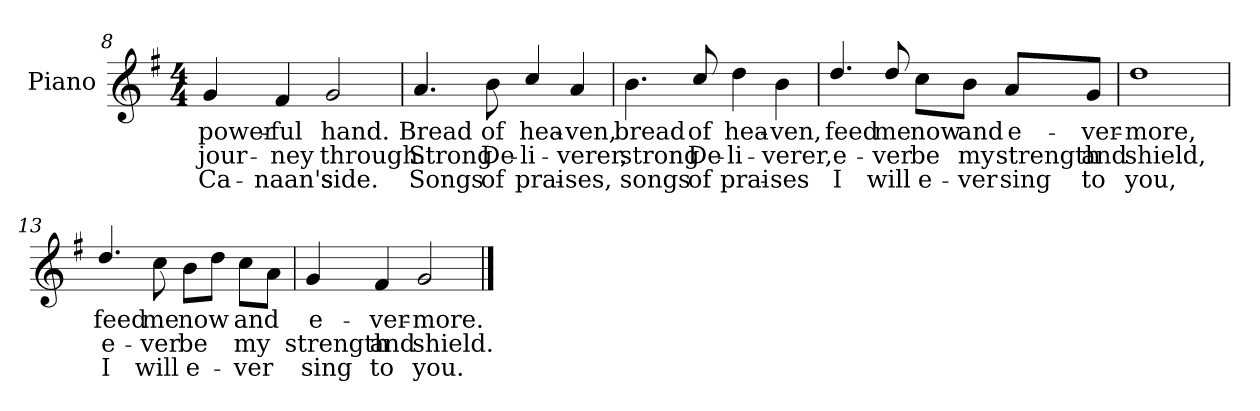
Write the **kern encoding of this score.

**kern	**text	**text	**text
*part1	*part1	*part1	*part1
*staff1	*staff1	*staff1	*staff1
*I"Piano	*	*	*
*I'Pno.	*	*	*
*clefG2	*	*	*
*k[f#]	*	*	*
*G:	*	*	*
*M4/4	*	*	*
=8	=8	=8	=8
!	!LO:LY:b:color=#000000	!LO:LY:b:color=#000000	!LO:LY:b:color=#000000
4gi/	power-	jour-	Ca-
!	!LO:LY:b:color=#000000	!LO:LY:b:color=#000000	!LO:LY:b:color=#000000
4f#i/	-ful	-ney	-naan's
!	!LO:LY:b:color=#000000	!LO:LY:b:color=#000000	!LO:LY:b:color=#000000
2gi/	hand.	through.	side.
=9	=9	=9	=9
!	!LO:LY:b:color=#000000	!LO:LY:b:color=#000000	!LO:LY:b:color=#000000
4.ai/	Bread	Strong	Songs
!	!LO:LY:b:color=#000000	!LO:LY:b:color=#000000	!LO:LY:b:color=#000000
8bi\	of	De-	of
!	!LO:LY:b:color=#000000	!LO:LY:b:color=#000000	!LO:LY:b:color=#000000
4cci/	hea-	-li-	prai-
!	!LO:LY:b:color=#000000	!LO:LY:b:color=#000000	!LO:LY:b:color=#000000
4ai/	-ven,	-verer,	-ses,
!!LO:LB:g=z
=10	=10	=10	=10
!	!LO:LY:b:color=#000000	!LO:LY:b:color=#000000	!LO:LY:b:color=#000000
4.bi\	bread	strong	songs
!	!LO:LY:b:color=#000000	!LO:LY:b:color=#000000	!LO:LY:b:color=#000000
8cci/	of	De-	of
!	!LO:LY:b:color=#000000	!LO:LY:b:color=#000000	!LO:LY:b:color=#000000
4ddi\	hea-	-li-	prai-
!	!LO:LY:b:color=#000000	!LO:LY:b:color=#000000	!LO:LY:b:color=#000000
4bi\	-ven,	-verer,	-ses
=11	=11	=11	=11
!	!LO:LY:b:color=#000000	!LO:LY:b:color=#000000	!LO:LY:b:color=#000000
4.ddi/	feed	e-	I
!	!LO:LY:b:color=#000000	!LO:LY:b:color=#000000	!LO:LY:b:color=#000000
8ddi/	me	-ver	will
!	!LO:LY:b:color=#000000	!LO:LY:b:color=#000000	!LO:LY:b:color=#000000
8cci\L	now	be	e-
!	!LO:LY:b:color=#000000	!LO:LY:b:color=#000000	!LO:LY:b:color=#000000
8bi\J	and	my	-ver
!	!LO:LY:b:color=#000000	!LO:LY:b:color=#000000	!LO:LY:b:color=#000000
8ai/L	e-	strength	sing
!	!LO:LY:b:color=#000000	!LO:LY:b:color=#000000	!LO:LY:b:color=#000000
8gi/J	-ver-	and	to
!!LO:LB:g=z
=12	=12	=12	=12
!	!LO:LY:b:color=#000000	!LO:LY:b:color=#000000	!LO:LY:b:color=#000000
1ddi	-more,	shield,	you,
=13	=13	=13	=13
!	!LO:LY:b:color=#000000	!LO:LY:b:color=#000000	!LO:LY:b:color=#000000
4.ddi/	feed	e-	I
!	!LO:LY:b:color=#000000	!LO:LY:b:color=#000000	!LO:LY:b:color=#000000
8cci\	me	-ver	will
!	!LO:LY:b:color=#000000	!LO:LY:b:color=#000000	!LO:LY:b:color=#000000
8bi\L	now	be	e-
8ddi\J	.	.	.
!	!LO:LY:b:color=#000000	!LO:LY:b:color=#000000	!LO:LY:b:color=#000000
8cci\L	and	my	-ver
8ai\J	.	.	.
=14	=14	=14	=14
!	!LO:LY:b:color=#000000	!LO:LY:b:color=#000000	!LO:LY:b:color=#000000
4gi/	e-	strength	sing
!	!LO:LY:b:color=#000000	!LO:LY:b:color=#000000	!LO:LY:b:color=#000000
4f#i/	-ver-	and	to
!	!LO:LY:b:color=#000000	!LO:LY:b:color=#000000	!LO:LY:b:color=#000000
2gi/	-more.	shield.	you.
==	==	==	==
*-	*-	*-	*-
